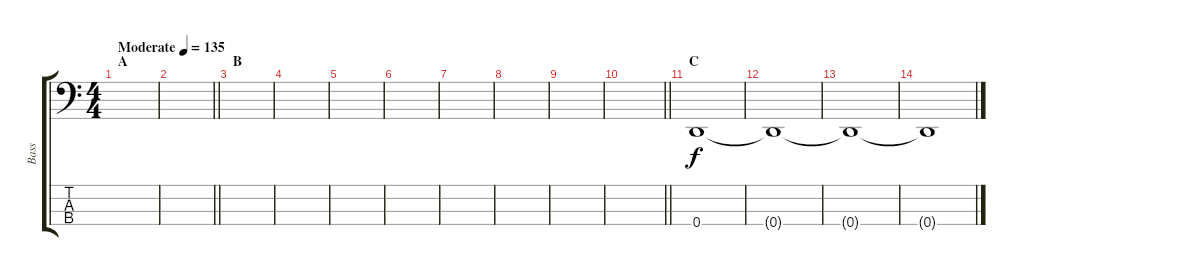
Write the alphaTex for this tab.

\track ("Bass" "Bass") {instrument slapbass2}
\staff {score tabs}
\tuning (G2 D2 A1 D1) {hide}
\ts (4 4)
\section ("" "A")
\tempo (135 "Moderate")
\clef f4
\ks c
|
\barLineRight lightlight
|
\section ("" "B")
|
|
|
|
|
|
|
\barLineRight lightlight
|
\section ("" "C")
0.4.1 |
0.4{t}.1{dy f} |
0.4{t}.1 |
0.4{t}.1
